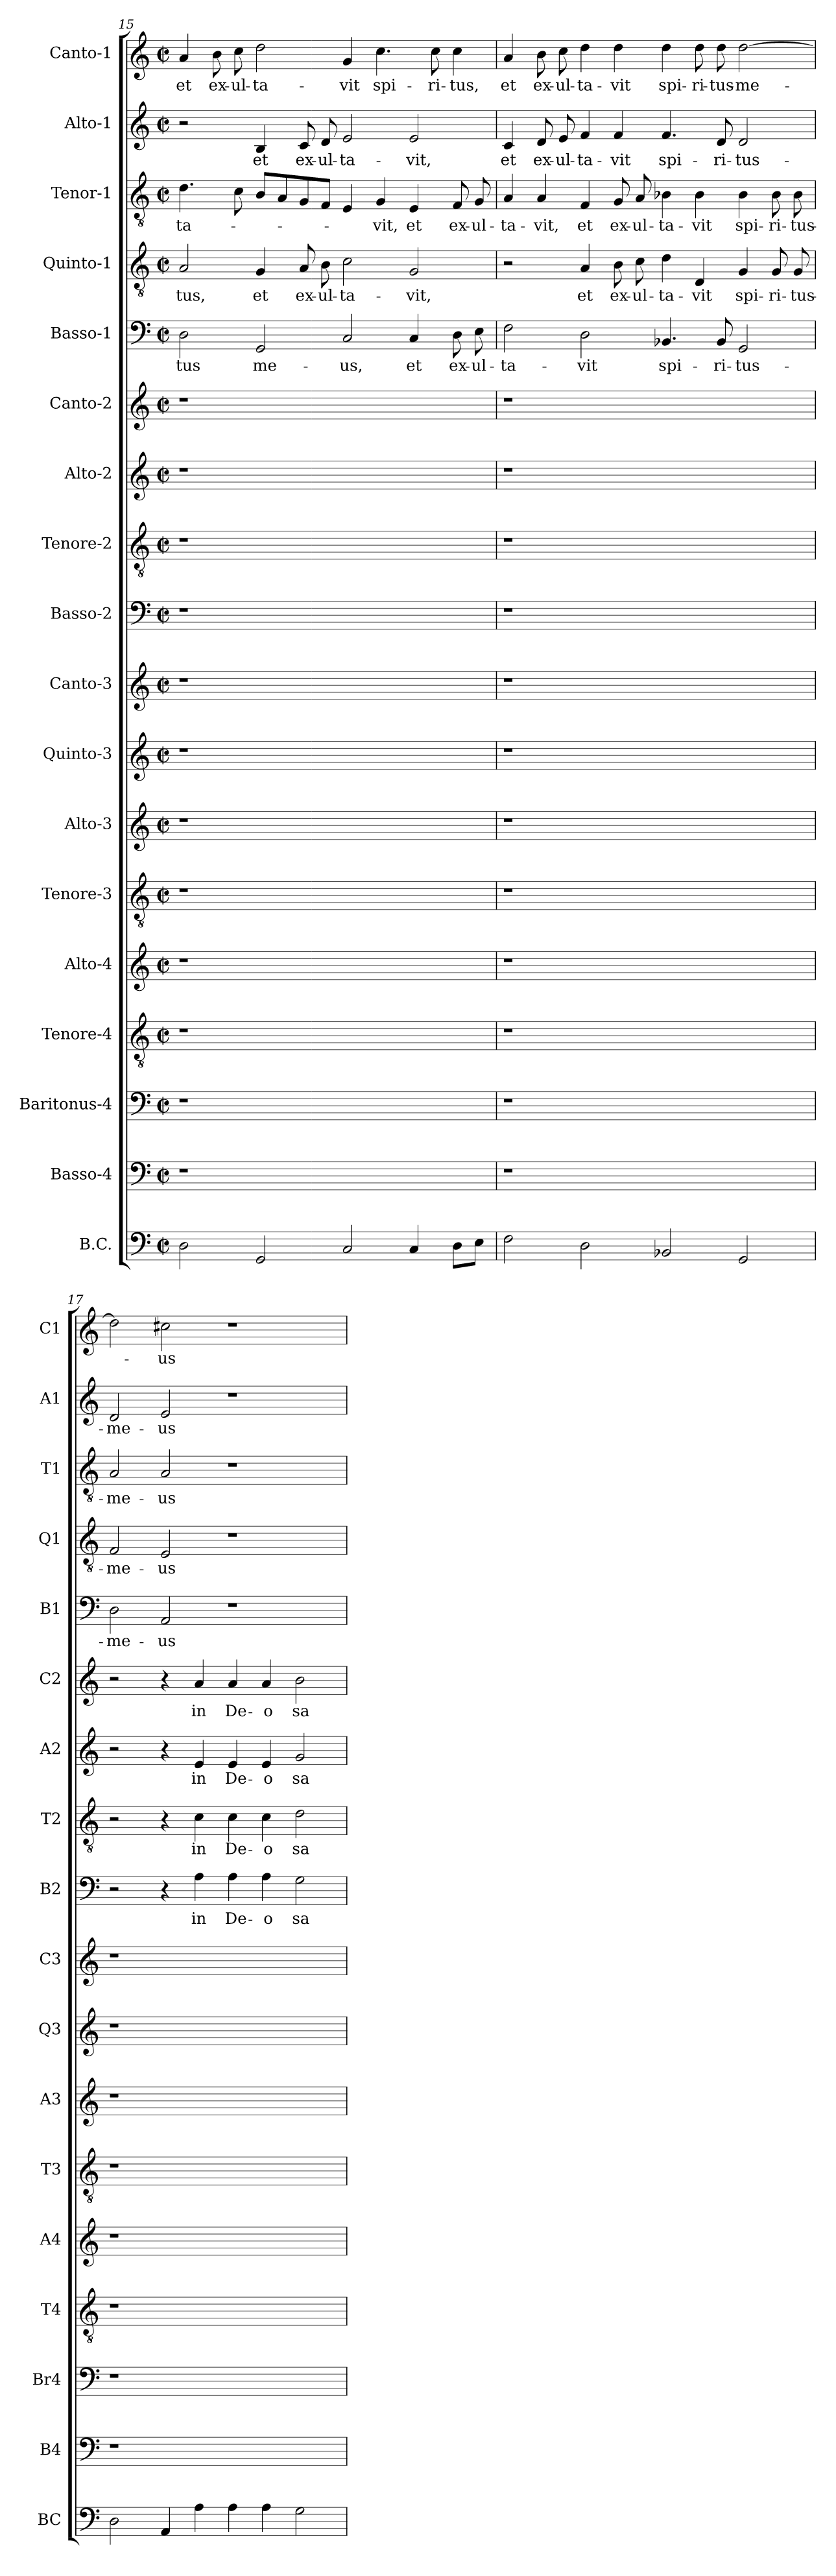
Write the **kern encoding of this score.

**kern	**kern	**kern	**kern	**kern	**kern	**kern	**kern	**kern	**kern	**text	**kern	**text	**kern	**text	**kern	**text	**kern	**text	**kern	**text	**kern	**text	**kern	**text	**kern	**text
*part18	*part17	*part16	*part15	*part14	*part13	*part12	*part11	*part10	*part9	*part9	*part8	*part8	*part7	*part7	*part6	*part6	*part5	*part5	*part4	*part4	*part3	*part3	*part2	*part2	*part1	*part1
*staff18	*staff17	*staff16	*staff15	*staff14	*staff13	*staff12	*staff11	*staff10	*staff9	*staff9	*staff8	*staff8	*staff7	*staff7	*staff6	*staff6	*staff5	*staff5	*staff4	*staff4	*staff3	*staff3	*staff2	*staff2	*staff1	*staff1
*I"B.C.	*I"Basso-4	*I"Baritonus-4	*I"Tenore-4	*I"Alto-4	*I"Tenore-3	*I"Alto-3	*I"Quinto-3	*I"Canto-3	*I"Basso-2	*	*I"Tenore-2	*	*I"Alto-2	*	*I"Canto-2	*	*I"Basso-1	*	*I"Quinto-1	*	*I"Tenor-1	*	*I"Alto-1	*	*I"Canto-1	*
*I'BC	*I'B4	*I'Br4	*I'T4	*I'A4	*I'T3	*I'A3	*I'Q3	*I'C3	*I'B2	*	*I'T2	*	*I'A2	*	*I'C2	*	*I'B1	*	*I'Q1	*	*I'T1	*	*I'A1	*	*I'C1	*
*clefF4	*clefF4	*clefF4	*clefGv2	*clefG2	*clefGv2	*clefG2	*clefG2	*clefG2	*clefF4	*	*clefGv2	*	*clefG2	*	*clefG2	*	*clefF4	*	*clefGv2	*	*clefGv2	*	*clefG2	*	*clefG2	*
*k[]	*k[]	*k[]	*k[]	*k[]	*k[]	*k[]	*k[]	*k[]	*k[]	*	*k[]	*	*k[]	*	*k[]	*	*k[]	*	*k[]	*	*k[]	*	*k[]	*	*k[]	*
*C:	*C:	*C:	*C:	*C:	*C:	*C:	*C:	*C:	*C:	*	*C:	*	*C:	*	*C:	*	*C:	*	*C:	*	*C:	*	*C:	*	*C:	*
*M2/2	*M2/2	*M2/2	*M2/2	*M2/2	*M2/2	*M2/2	*M2/2	*M2/2	*M2/2	*	*M2/2	*	*M2/2	*	*M2/2	*	*M2/2	*	*M2/2	*	*M2/2	*	*M2/2	*	*M2/2	*
*met(c|)	*met(c|)	*met(c|)	*met(c|)	*met(c|)	*met(c|)	*met(c|)	*met(c|)	*met(c|)	*met(c|)	*	*met(c|)	*	*met(c|)	*	*met(c|)	*	*met(c|)	*	*met(c|)	*	*met(c|)	*	*met(c|)	*	*met(c|)	*
=15	=15	=15	=15	=15	=15	=15	=15	=15	=15	=15	=15	=15	=15	=15	=15	=15	=15	=15	=15	=15	=15	=15	=15	=15	=15	=15
!	!	!	!	!	!	!	!	!	!	!	!	!	!	!	!	!	!	!LO:LY:b	!	!LO:LY:b	!	!LO:LY:b	!	!	!	!LO:LY:b
2D\	1r	1r	1r	1r	1r	1r	1r	1r	1r	.	1r	.	1r	.	1r	.	2D\	-tus	2A/	-tus,	4.d\	-ta-	2r	.	4a/	et
!	!	!	!	!	!	!	!	!	!	!	!	!	!	!	!	!	!	!	!	!	!	!	!	!	!	!LO:LY:b
.	.	.	.	.	.	.	.	.	.	.	.	.	.	.	.	.	.	.	.	.	.	.	.	.	8b\	ex-
!	!	!	!	!	!	!	!	!	!	!	!	!	!	!	!	!	!	!	!	!	!	!	!	!	!	!LO:LY:b
.	.	.	.	.	.	.	.	.	.	.	.	.	.	.	.	.	.	.	.	.	8c\	.	.	.	8cc\	-ul-
!	!	!	!	!	!	!	!	!	!	!	!	!	!	!	!	!	!	!LO:LY:b	!	!LO:LY:b	!	!	!	!LO:LY:b	!	!LO:LY:b
2GG/	.	.	.	.	.	.	.	.	.	.	.	.	.	.	.	.	2GG/	me-	4G/	et	8B/L	.	4B/	et	2dd\	-ta-
.	.	.	.	.	.	.	.	.	.	.	.	.	.	.	.	.	.	.	.	.	8A/	.	.	.	.	.
!	!	!	!	!	!	!	!	!	!	!	!	!	!	!	!	!	!	!	!	!LO:LY:b	!	!	!	!LO:LY:b	!	!
.	.	.	.	.	.	.	.	.	.	.	.	.	.	.	.	.	.	.	8A/	ex-	8G/	.	8c/	ex-	.	.
!	!	!	!	!	!	!	!	!	!	!	!	!	!	!	!	!	!	!	!	!LO:LY:b	!	!	!	!LO:LY:b	!	!
.	.	.	.	.	.	.	.	.	.	.	.	.	.	.	.	.	.	.	8B\	-ul-	8F/J	.	8d/	-ul-	.	.
!	!	!	!	!	!	!	!	!	!	!	!	!	!	!	!	!	!	!LO:LY:b	!	!LO:LY:b	!	!	!	!LO:LY:b	!	!LO:LY:b
2C/	1ryy	1ryy	1ryy	1ryy	1ryy	1ryy	1ryy	1ryy	1ryy	.	1ryy	.	1ryy	.	1ryy	.	2C/	-us,	2c\	-ta-	4E/	.	2e/	-ta-	4g/	-vit
!	!	!	!	!	!	!	!	!	!	!	!	!	!	!	!	!	!	!	!	!	!	!LO:LY:b	!	!	!	!LO:LY:b
.	.	.	.	.	.	.	.	.	.	.	.	.	.	.	.	.	.	.	.	.	4G/	-vit,	.	.	4.cc\	spi-
!	!	!	!	!	!	!	!	!	!	!	!	!	!	!	!	!	!	!LO:LY:b	!	!LO:LY:b	!	!LO:LY:b	!	!LO:LY:b	!	!
4C/	.	.	.	.	.	.	.	.	.	.	.	.	.	.	.	.	4C/	et	2G/	-vit,	4E/	et	2e/	-vit,	.	.
!	!	!	!	!	!	!	!	!	!	!	!	!	!	!	!	!	!	!	!	!	!	!	!	!	!	!LO:LY:b
.	.	.	.	.	.	.	.	.	.	.	.	.	.	.	.	.	.	.	.	.	.	.	.	.	8cc\	-ri-
!	!	!	!	!	!	!	!	!	!	!	!	!	!	!	!	!	!	!LO:LY:b	!	!	!	!LO:LY:b	!	!	!	!LO:LY:b
8D\L	.	.	.	.	.	.	.	.	.	.	.	.	.	.	.	.	8D\	ex-	.	.	8F/	ex-	.	.	4cc\	-tus,
!	!	!	!	!	!	!	!	!	!	!	!	!	!	!	!	!	!	!LO:LY:b	!	!	!	!LO:LY:b	!	!	!	!
8E\J	.	.	.	.	.	.	.	.	.	.	.	.	.	.	.	.	8E\	-ul-	.	.	8G/	-ul-	.	.	.	.
=16	=16	=16	=16	=16	=16	=16	=16	=16	=16	=16	=16	=16	=16	=16	=16	=16	=16	=16	=16	=16	=16	=16	=16	=16	=16	=16
!	!	!	!	!	!	!	!	!	!	!	!	!	!	!	!	!	!	!LO:LY:b	!	!	!	!LO:LY:b	!	!LO:LY:b	!	!LO:LY:b
2F\	1r	1r	1r	1r	1r	1r	1r	1r	1r	.	1r	.	1r	.	1r	.	2F\	-ta-	2r	.	4A/	-ta-	4c/	et	4a/	et
!	!	!	!	!	!	!	!	!	!	!	!	!	!	!	!	!	!	!	!	!	!	!LO:LY:b	!	!LO:LY:b	!	!LO:LY:b
.	.	.	.	.	.	.	.	.	.	.	.	.	.	.	.	.	.	.	.	.	4A/	-vit,	8d/	ex-	8b\	ex-
!	!	!	!	!	!	!	!	!	!	!	!	!	!	!	!	!	!	!	!	!	!	!	!	!LO:LY:b	!	!LO:LY:b
.	.	.	.	.	.	.	.	.	.	.	.	.	.	.	.	.	.	.	.	.	.	.	8e/	-ul-	8cc\	-ul-
!	!	!	!	!	!	!	!	!	!	!	!	!	!	!	!	!	!	!LO:LY:b	!	!LO:LY:b	!	!LO:LY:b	!	!LO:LY:b	!	!LO:LY:b
2D\	.	.	.	.	.	.	.	.	.	.	.	.	.	.	.	.	2D\	-vit	4A/	et	4F/	et	4f/	-ta-	4dd\	-ta-
!	!	!	!	!	!	!	!	!	!	!	!	!	!	!	!	!	!	!	!	!LO:LY:b	!	!LO:LY:b	!	!LO:LY:b	!	!LO:LY:b
.	.	.	.	.	.	.	.	.	.	.	.	.	.	.	.	.	.	.	8B\	ex-	8G/	ex-	4f/	-vit	4dd\	-vit
!	!	!	!	!	!	!	!	!	!	!	!	!	!	!	!	!	!	!	!	!LO:LY:b	!	!LO:LY:b	!	!	!	!
.	.	.	.	.	.	.	.	.	.	.	.	.	.	.	.	.	.	.	8c\	-ul-	8A/	-ul-	.	.	.	.
!	!	!	!	!	!	!	!	!	!	!	!	!	!	!	!	!	!	!LO:LY:b	!	!LO:LY:b	!	!LO:LY:b	!	!LO:LY:b	!	!LO:LY:b
2BB-X/	1ryy	1ryy	1ryy	1ryy	1ryy	1ryy	1ryy	1ryy	1ryy	.	1ryy	.	1ryy	.	1ryy	.	4.BB-X/	spi-	4d\	-ta-	4B-X\	-ta-	4.f/	spi-	4dd\	spi-
!	!	!	!	!	!	!	!	!	!	!	!	!	!	!	!	!	!	!	!	!LO:LY:b	!	!LO:LY:b	!	!	!	!LO:LY:b
.	.	.	.	.	.	.	.	.	.	.	.	.	.	.	.	.	.	.	4D/	-vit	4B-\	-vit	.	.	8dd\	-ri-
!	!	!	!	!	!	!	!	!	!	!	!	!	!	!	!	!	!	!LO:LY:b	!	!	!	!	!	!LO:LY:b	!	!LO:LY:b
.	.	.	.	.	.	.	.	.	.	.	.	.	.	.	.	.	8BB-/	-ri-	.	.	.	.	8d/	-ri-	8dd\	-tus-
!	!	!	!	!	!	!	!	!	!	!	!	!	!	!	!	!	!	!LO:LY:b	!	!LO:LY:b	!	!LO:LY:b	!	!LO:LY:b	!	!LO:LY:b
2GG/	.	.	.	.	.	.	.	.	.	.	.	.	.	.	.	.	2GG/	-tus-	4G/	spi-	4B-\	spi-	2d/	-tus-	[2dd\	-me-
!	!	!	!	!	!	!	!	!	!	!	!	!	!	!	!	!	!	!	!	!LO:LY:b	!	!LO:LY:b	!	!	!	!
.	.	.	.	.	.	.	.	.	.	.	.	.	.	.	.	.	.	.	8G/	-ri-	8B-\	-ri-	.	.	.	.
!	!	!	!	!	!	!	!	!	!	!	!	!	!	!	!	!	!	!	!	!LO:LY:b	!	!LO:LY:b	!	!	!	!
.	.	.	.	.	.	.	.	.	.	.	.	.	.	.	.	.	.	.	8G/	-tus-	8B-\	-tus-	.	.	.	.
!!LO:PB:g=z
=17	=17	=17	=17	=17	=17	=17	=17	=17	=17	=17	=17	=17	=17	=17	=17	=17	=17	=17	=17	=17	=17	=17	=17	=17	=17	=17
!	!	!	!	!	!	!	!	!	!	!	!	!	!	!	!	!	!	!LO:LY:b	!	!LO:LY:b	!	!LO:LY:b	!	!LO:LY:b	!	!
2D\	1r	1r	1r	1r	1r	1r	1r	1r	2r	.	2r	.	2r	.	2r	.	2D\	-me-	2F/	-me-	2A/	-me-	2d/	-me-	2dd\]	.
!	!	!	!	!	!	!	!	!	!	!	!	!	!	!	!	!	!	!LO:LY:b	!	!LO:LY:b	!	!LO:LY:b	!	!LO:LY:b	!	!LO:LY:b
4AA/	.	.	.	.	.	.	.	.	4r	.	4r	.	4r	.	4r	.	2AA/	-us	2E/	-us	2A/	-us	2e/	-us	2cc#X\	-us
!	!	!	!	!	!	!	!	!	!	!LO:LY:b	!	!LO:LY:b	!	!LO:LY:b	!	!LO:LY:b	!	!	!	!	!	!	!	!	!	!
4A\	.	.	.	.	.	.	.	.	4A\	in	4c\	in	4e/	in	4a/	in	.	.	.	.	.	.	.	.	.	.
!	!	!	!	!	!	!	!	!	!	!LO:LY:b	!	!LO:LY:b	!	!LO:LY:b	!	!LO:LY:b	!	!	!	!	!	!	!	!	!	!
4A\	1ryy	1ryy	1ryy	1ryy	1ryy	1ryy	1ryy	1ryy	4A\	De-	4c\	De-	4e/	De-	4a/	De-	1r	.	1r	.	1r	.	1r	.	1r	.
!	!	!	!	!	!	!	!	!	!	!LO:LY:b	!	!LO:LY:b	!	!LO:LY:b	!	!LO:LY:b	!	!	!	!	!	!	!	!	!	!
4A\	.	.	.	.	.	.	.	.	4A\	-o	4c\	-o	4e/	-o	4a/	-o	.	.	.	.	.	.	.	.	.	.
!	!	!	!	!	!	!	!	!	!	!LO:LY:b	!	!LO:LY:b	!	!LO:LY:b	!	!LO:LY:b	!	!	!	!	!	!	!	!	!	!
2G\	.	.	.	.	.	.	.	.	2G\	sa-	2d\	sa-	2g/	sa-	2b\	sa-	.	.	.	.	.	.	.	.	.	.
=	=	=	=	=	=	=	=	=	=	=	=	=	=	=	=	=	=	=	=	=	=	=	=	=	=	=
*-	*-	*-	*-	*-	*-	*-	*-	*-	*-	*-	*-	*-	*-	*-	*-	*-	*-	*-	*-	*-	*-	*-	*-	*-	*-	*-
